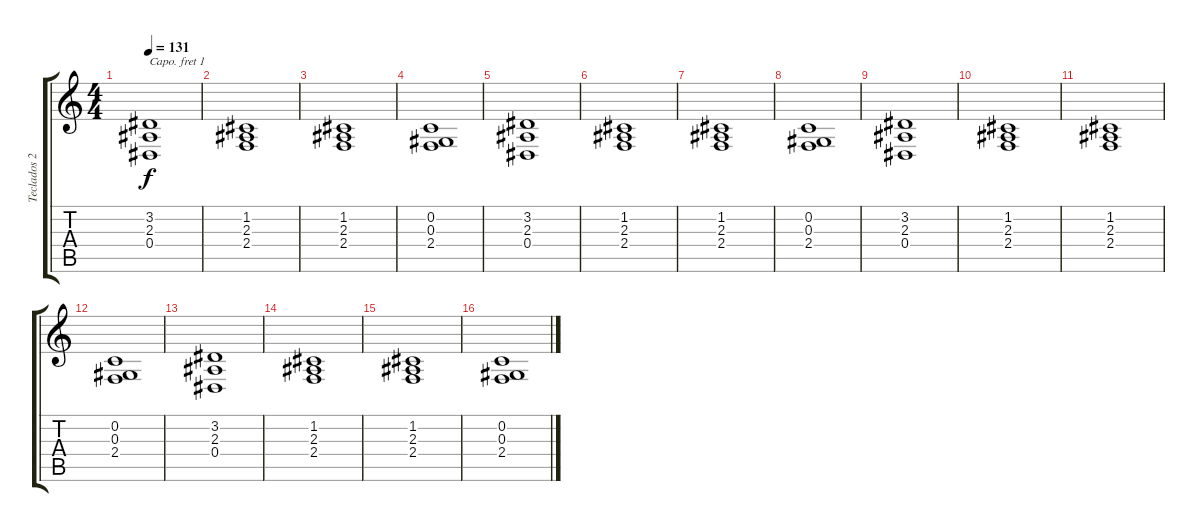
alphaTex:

\track ("Teclados 2" "Teclados 2") {instrument synthstrings1}
\staff {score tabs}
\capo 1
\tuning (E4 B3 G3 D3 A2 E2) {hide}
\ts (4 4)
\tempo 131
\clef g2
\ks c
(3.2 2.3 0.4).1{dy f} |
(1.2 2.3 2.4).1 |
(1.2 2.3 2.4).1 |
(0.2 0.3 2.4).1 |
(3.2 2.3 0.4).1 |
(1.2 2.3 2.4).1 |
(1.2 2.3 2.4).1 |
(0.2 0.3 2.4).1 |
(3.2 2.3 0.4).1 |
(1.2 2.3 2.4).1 |
(1.2 2.3 2.4).1 |
(0.2 0.3 2.4).1 |
(3.2 2.3 0.4).1 |
(1.2 2.3 2.4).1 |
(1.2 2.3 2.4).1 |
(0.2 0.3 2.4).1
